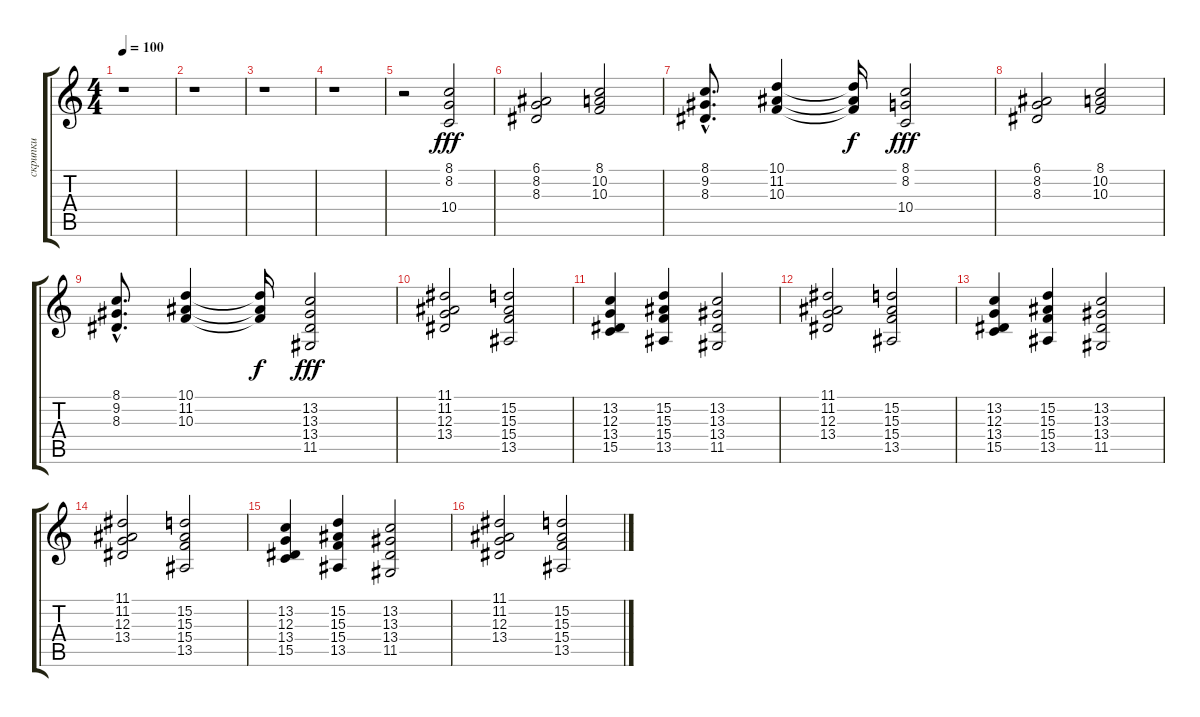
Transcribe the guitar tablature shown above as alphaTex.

\track ("скрипки" "скрипки") {instrument stringensemble2}
\staff {score tabs}
\tuning (E4 B3 G3 D3 A2 E2) {hide}
\ts (4 4)
\tempo 100
\clef g2
\ks c
r.1{dy fff} |
r.1 |
r.1 |
r.1 |
r.2 (8.1 8.2 10.4).2 |
(6.1 8.2 8.3).2 (8.1 10.2 10.3).2 |
(8.1{hac} 9.2{hac} 8.3{hac}).8{d} (10.1 11.2 10.3).4 (10.1{t} 11.2{t} 10.3{t}).16{dy f} (8.1 8.2 10.4).2{dy fff} |
(6.1 8.2 8.3).2 (8.1 10.2 10.3).2 |
(8.1{hac} 9.2{hac} 8.3{hac}).8{d} (10.1 11.2 10.3).4 (10.1{t} 11.2{t} 10.3{t}).16{dy f} (13.2 13.3 13.4 11.5).2{dy fff} |
(11.1 11.2 12.3 13.4).2 (15.2 15.3 15.4 13.5).2 |
(13.2 12.3 13.4 15.5).4 (15.2 15.3 15.4 13.5).4 (13.2 13.3 13.4 11.5).2 |
(11.1 11.2 12.3 13.4).2 (15.2 15.3 15.4 13.5).2 |
(13.2 12.3 13.4 15.5).4 (15.2 15.3 15.4 13.5).4 (13.2 13.3 13.4 11.5).2 |
(11.1 11.2 12.3 13.4).2 (15.2 15.3 15.4 13.5).2 |
(13.2 12.3 13.4 15.5).4 (15.2 15.3 15.4 13.5).4 (13.2 13.3 13.4 11.5).2 |
(11.1 11.2 12.3 13.4).2 (15.2 15.3 15.4 13.5).2
